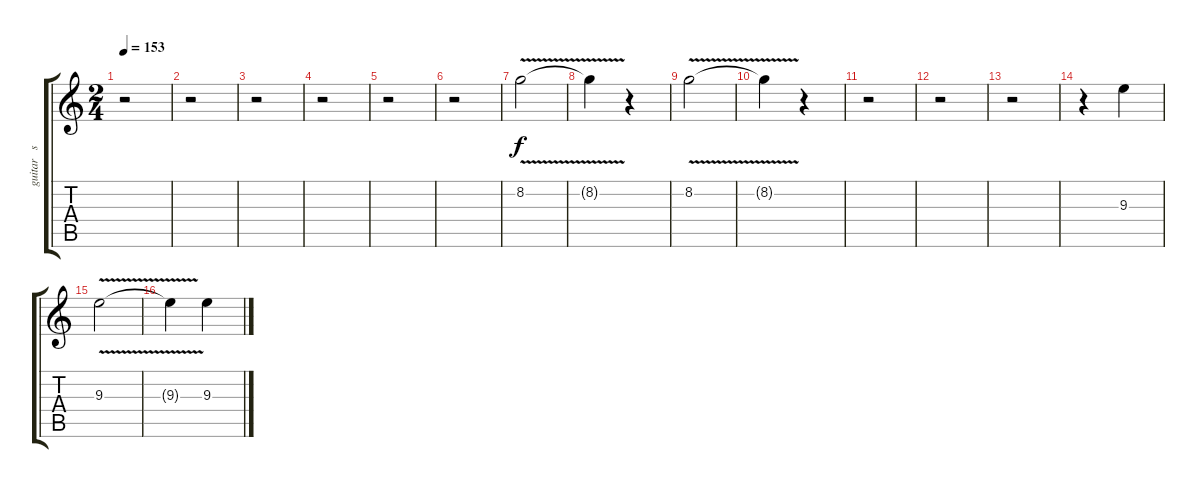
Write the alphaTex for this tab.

\track ("guitar   solo   right" "guitar   s") {instrument overdrivenguitar}
\staff {score tabs}
\tuning (E4 B3 G3 D3 A2 E2) {hide}
\ts (2 4)
\tempo 153
\clef g2
\ks c
r.2{dy mp} |
r.2 |
r.2 |
r.2 |
r.2 |
r.2 |
8.2{v}.2{dy f} |
8.2{t}.4 r.4 |
8.2{v}.2 |
8.2{t}.4 r.4 |
r.2 |
r.2 |
r.2 |
r.4 9.3.4 |
9.3{v}.2 |
9.3{t}.4 9.3.4
